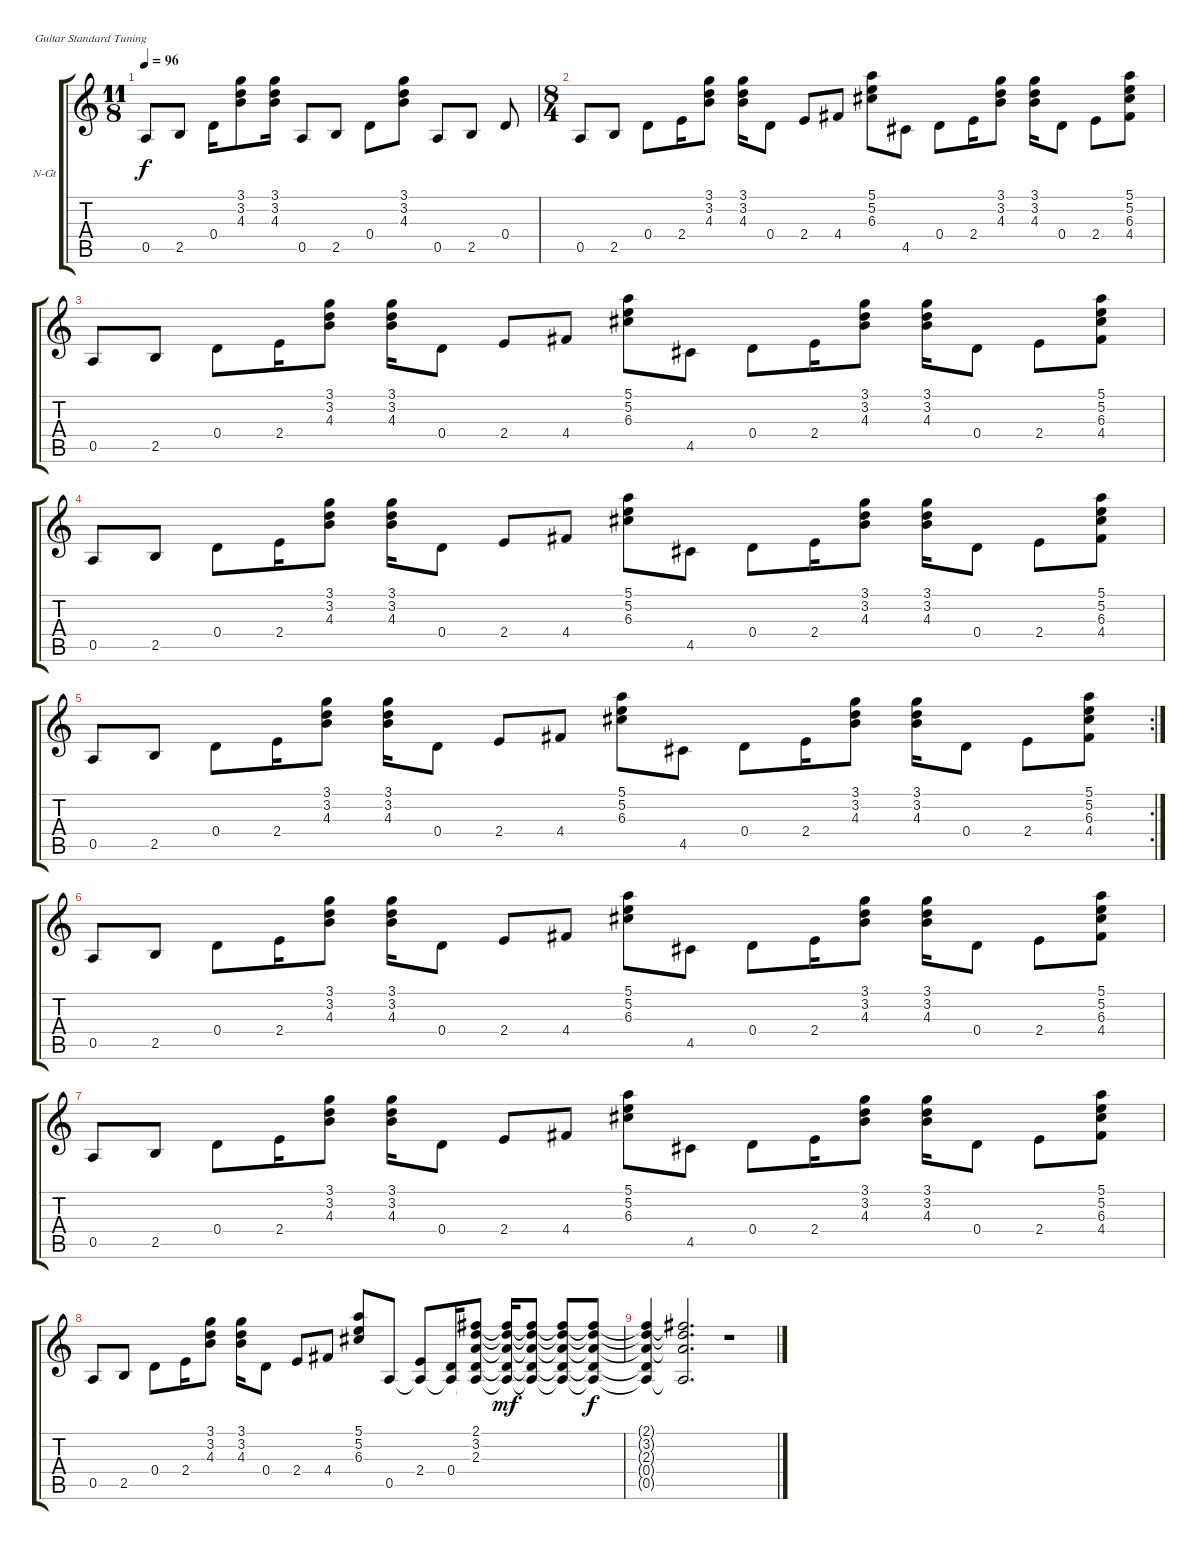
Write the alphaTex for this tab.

\bracketExtendMode groupsimilarinstruments
\firstSystemTrackNameOrientation horizontal
\otherSystemsTrackNameOrientation horizontal
\track ("guitar " "N-Gt") {instrument acousticguitarnylon}
\staff {score tabs}
\tuning (E4 B3 G3 D3 A2 E2)
\ts (11 8)
\tempo 96
\clef g2
\ks c
0.5.8{dy f} 2.5.8 0.4.16 (3.1 3.2 4.3).8 (3.1 3.2 4.3).16 0.5.8 2.5.8 0.4.8 (3.1 3.2 4.3).8 0.5.8 2.5.8 0.4.8 |
\ts (8 4)
0.5.8 2.5.8 0.4.8 2.4.16 (3.1 3.2 4.3).8 (3.1 3.2 4.3).16 0.4.8 2.4.8 4.4.8 (5.1 5.2 6.3).8 4.5.8 0.4.8 2.4.16 (3.1 3.2 4.3).8 (3.1 3.2 4.3).16 0.4.8 2.4.8 (5.1 5.2 6.3 4.4).8 |
0.5.8 2.5.8 0.4.8 2.4.16 (3.1 3.2 4.3).8 (3.1 3.2 4.3).16 0.4.8 2.4.8 4.4.8 (5.1 5.2 6.3).8 4.5.8 0.4.8 2.4.16 (3.1 3.2 4.3).8 (3.1 3.2 4.3).16 0.4.8 2.4.8 (5.1 5.2 6.3 4.4).8 |
0.5.8 2.5.8 0.4.8 2.4.16 (3.1 3.2 4.3).8 (3.1 3.2 4.3).16 0.4.8 2.4.8 4.4.8 (5.1 5.2 6.3).8 4.5.8 0.4.8 2.4.16 (3.1 3.2 4.3).8 (3.1 3.2 4.3).16 0.4.8 2.4.8 (5.1 5.2 6.3 4.4).8 |
\rc 2
0.5.8 2.5.8 0.4.8 2.4.16 (3.1 3.2 4.3).8 (3.1 3.2 4.3).16 0.4.8 2.4.8 4.4.8 (5.1 5.2 6.3).8 4.5.8 0.4.8 2.4.16 (3.1 3.2 4.3).8 (3.1 3.2 4.3).16 0.4.8 2.4.8 (5.1 5.2 6.3 4.4).8 |
0.5.8 2.5.8 0.4.8 2.4.16 (3.1 3.2 4.3).8 (3.1 3.2 4.3).16 0.4.8 2.4.8 4.4.8 (5.1 5.2 6.3).8 4.5.8 0.4.8 2.4.16 (3.1 3.2 4.3).8 (3.1 3.2 4.3).16 0.4.8 2.4.8 (5.1 5.2 6.3 4.4).8 |
0.5.8 2.5.8 0.4.8 2.4.16 (3.1 3.2 4.3).8 (3.1 3.2 4.3).16 0.4.8 2.4.8 4.4.8 (5.1 5.2 6.3).8 4.5.8 0.4.8 2.4.16 (3.1 3.2 4.3).8 (3.1 3.2 4.3).16 0.4.8 2.4.8 (5.1 5.2 6.3 4.4).8 |
0.5.8 2.5.8 0.4.8 2.4.16 (3.1 3.2 4.3).8 (3.1 3.2 4.3).16 0.4.8 2.4.8 4.4.8 (5.1 5.2 6.3).8 0.5.8 (2.4 0.5{t}).8 (0.4 0.5{t}).16 (2.1 3.2 2.3 0.4{t} 0.5{t}).8 (2.1{t} 0.4{t} 3.2{t} 2.3{t} 0.5{t}).16{dy mf} (2.1{t} 0.4{t} 3.2{t} 2.3{t} 0.5{t}).8 (2.1{t} 0.4{t} 3.2{t} 2.3{t} 0.5{t}).8 (2.1{t} 0.4{t} 3.2{t} 2.3{t} 0.5{t}).8{dy f} |
(2.1{t} 3.2{t} 2.3{t} 0.4{t} 0.5{t}).4 (2.1{t} 3.2{t} 2.3{t} 0.5{t}).2{d} r.1
